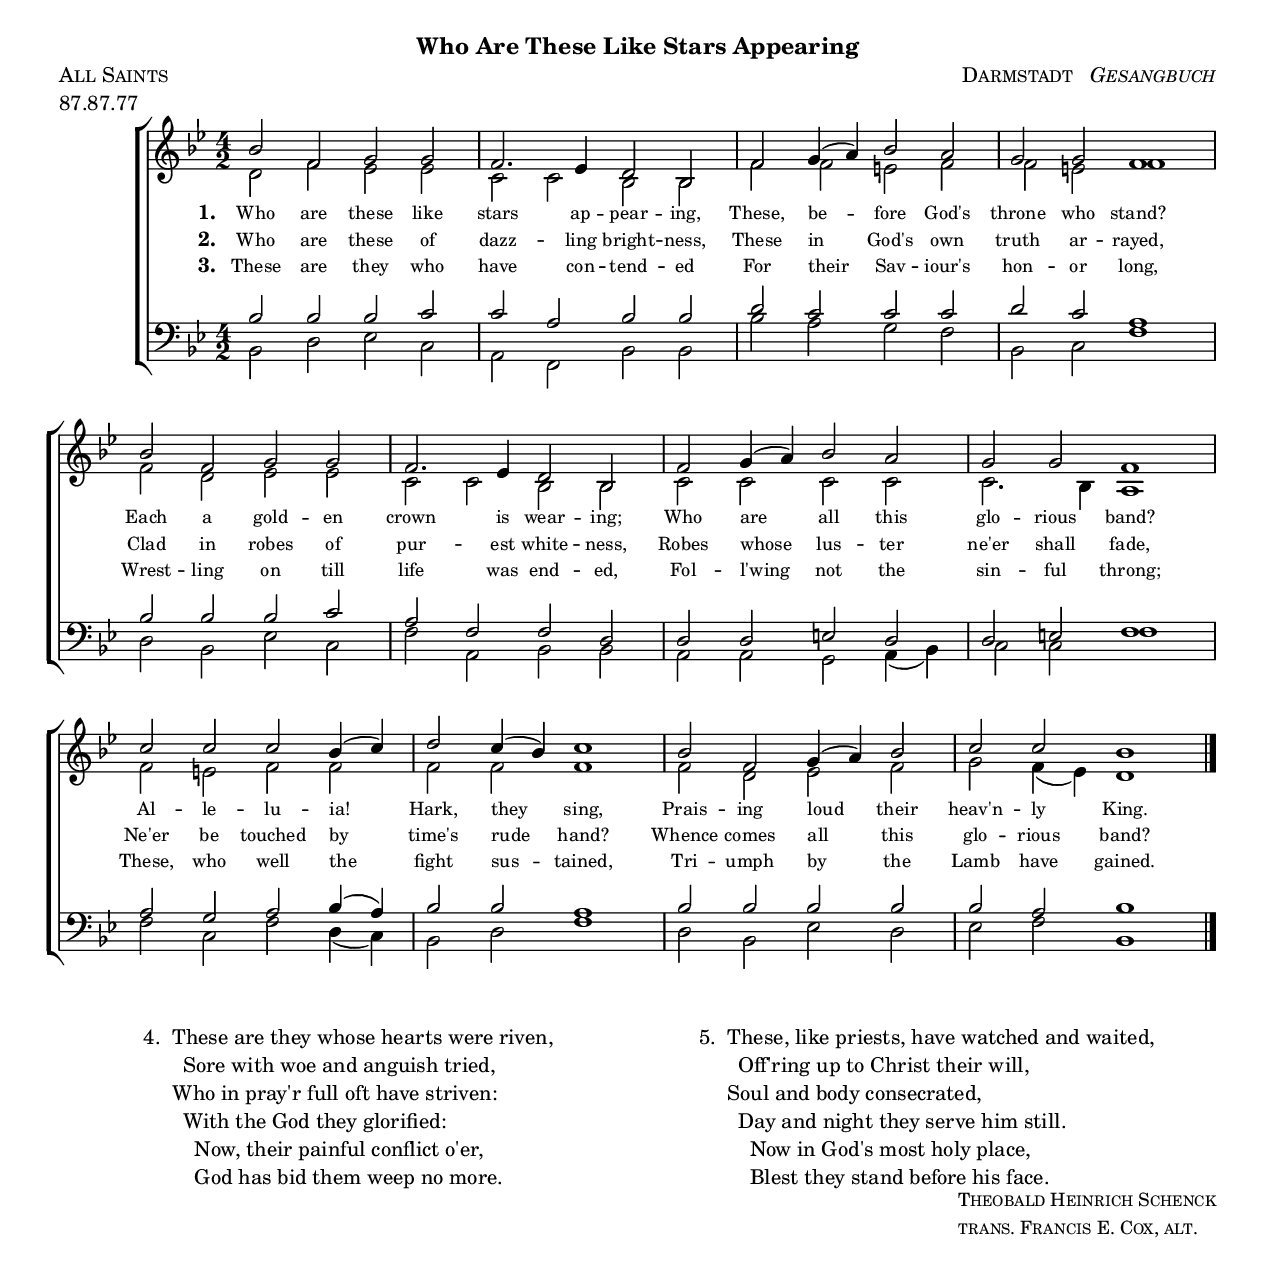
% Version: 1.1
% Last edit: March 23, 2006

\version "2.8.0"
\include "english.ly"

#(set-default-paper-size "letter")
#(set-global-staff-size 18)

title = "Who Are These Like Stars Appearing"
composer = \markup { "Darmstadt " \italic " Gesangbuch"}
poet = "Theobald Heinrich Schenck"
translator = "trans. Francis E. Cox, alt."
piece = "All Saints"
meter = "87.87.77"
arranger = ""

world = {
  \key bf \major
  \time 4/2
}

melody = \relative c'' {
  \world
  bf2 f g g |
  f2. ef4 d2 bf |
  f' g4( a) bf2 a |
  g g f1 |
  bf2 f g g |
  f2. ef4 d2 bf |
  f' g4( a) bf2 a |
  g g f1 |
  c'2 c c bf4( c) |
  d2 c4( bf) c1 |
  bf2 f g4( a) bf2 |
  c c bf1 \bar "|."
}


alto = \relative c' {
  \world
  d2 f ef ef |
  c c bf bf |
  f' f e f |
  f e f1 |
  f2 d ef ef |
  c c bf bf |
  c c c c |
  c2. bf4 a1 |
  f'2 e f f |
  f f f1 |
  f2 d ef f |
  g f4( ef) d1 |
}

tenor = \relative c' {
  \world
  bf2 bf bf c |
  c a bf bf |
  d c c c |
  d c a1 |
  bf2 bf bf c | 
  a f f d |
  d d e d |
  d e f1 |
  a2 g a bf4( a) |
  bf2 bf a1 |
  bf2 bf bf bf |
  bf a bf1 \bar "|."
}

bass = \relative c {
  \world
  bf2 d ef c |
  a f bf bf |
  bf' a g f |
  bf, c f1 |
  d2 bf ef c |
  f a, bf bf |
  a a g a4( bf) |
  c2 c f1 |
  f2 c f d4( c) |
  bf2 d f1 |
  d2 bf ef d |
  ef f bf,1
}

\markup {
  \column {
    \fill-line { \large \bold \title } % title
    \fill-line { \caps \piece               % piece
	         \caps \composer      % composer
	  }
    \fill-line { \meter          % meter
	         \arranger           % arranger
	  }
  }
}

verseOne = \lyricmode {
  \set stanza = "1. "
  Who are these like stars ap -- pear -- ing,
  These, be -- fore God's throne who stand?
  Each a gold -- en crown is wear -- ing;
  Who are all this glo -- rious band?
  Al -- le -- lu -- ia! Hark, they sing,
  Prais -- ing loud their heav'n -- ly King.
}

verseTwo = \lyricmode {
  \set stanza = "2. "
  Who are these of dazz -- ling bright -- ness,
  These in God's own truth ar -- rayed,
  Clad in robes of pur -- est white -- ness,
  Robes whose lus -- ter ne'er shall fade,
  Ne'er be touched by time's rude hand?
  Whence comes all this glo -- rious band?
}

verseThree = \lyricmode {
  \set stanza = "3. "
  These are they who have con -- tend -- ed
  For their Sav -- iour's hon -- or long,
  Wrest -- ling on till life was end -- ed,
  Fol -- l'wing not the sin -- ful throng;
  These, who well the fight sus -- tained,
  Tri -- umph by the Lamb have gained.
}

\score {
  \context ChoirStaff <<
    \context Staff = upper <<
      \context Voice =
         sopranos { \voiceOne << \melody >> }
      \context Voice =
         altos { \voiceTwo << \alto >> }
      \context Lyrics = one {
         \lyricsto sopranos \verseOne
      }
      \context Lyrics = two  {
         \lyricsto sopranos \verseTwo
      }
      \context Lyrics = three {
         \lyricsto sopranos \verseThree
      }
    >>
    \context Staff = lower <<
      \clef bass
      \context Voice =
        tenors { \voiceOne << \tenor >> }
      \context Voice =
        basses { \voiceTwo << \bass >> }
    >>
>>
  \layout {
    \context {
      \Score
      \remove "Bar_number_engraver"
    }
    \context {
      \Lyrics
      \override LyricSpace #'minimum-distance = #0.6
      \override LyricText #'font-size = #-1
      \override VerticalAxisGroup #'minimum-Y-extent = #'(-1 . 1)
    }
  }
}


\markup { 
  \normalsize {
    \fill-line {
      \hspace #3.0
      \line {
	"4. "
	\column {
	  "These are they whose hearts were riven,"
	  "  Sore with woe and anguish tried,"
	  "Who in pray'r full oft have striven:"
	  "  With the God they glorified:"
	  "    Now, their painful conflict o'er,"
	  "    God has bid them weep no more."
	}
      }
      \hspace #3.0
      \line {
	"5. "
	\column {
	  "These, like priests, have watched and waited,"
	  "  Off'ring up to Christ their will,"
	  "Soul and body consecrated,"
	  "  Day and night they serve him still."
	  "    Now in God's most holy place,"
	  "    Blest they stand before his face."
	}
      }
      \hspace #3.0
    }
  }
}

\markup {
  \fill-line {
    " "
    \column {
      \small \caps \poet   % poet
      \small \caps \translator   % translator
    }
  }
}

%{
  Per the _Hymnal 1940 _, 130. The alterations were made by the translator herself.
  Revision history:
   3-23-06 Moved to 2.8, changed titling, outdented extra verses.
%}


